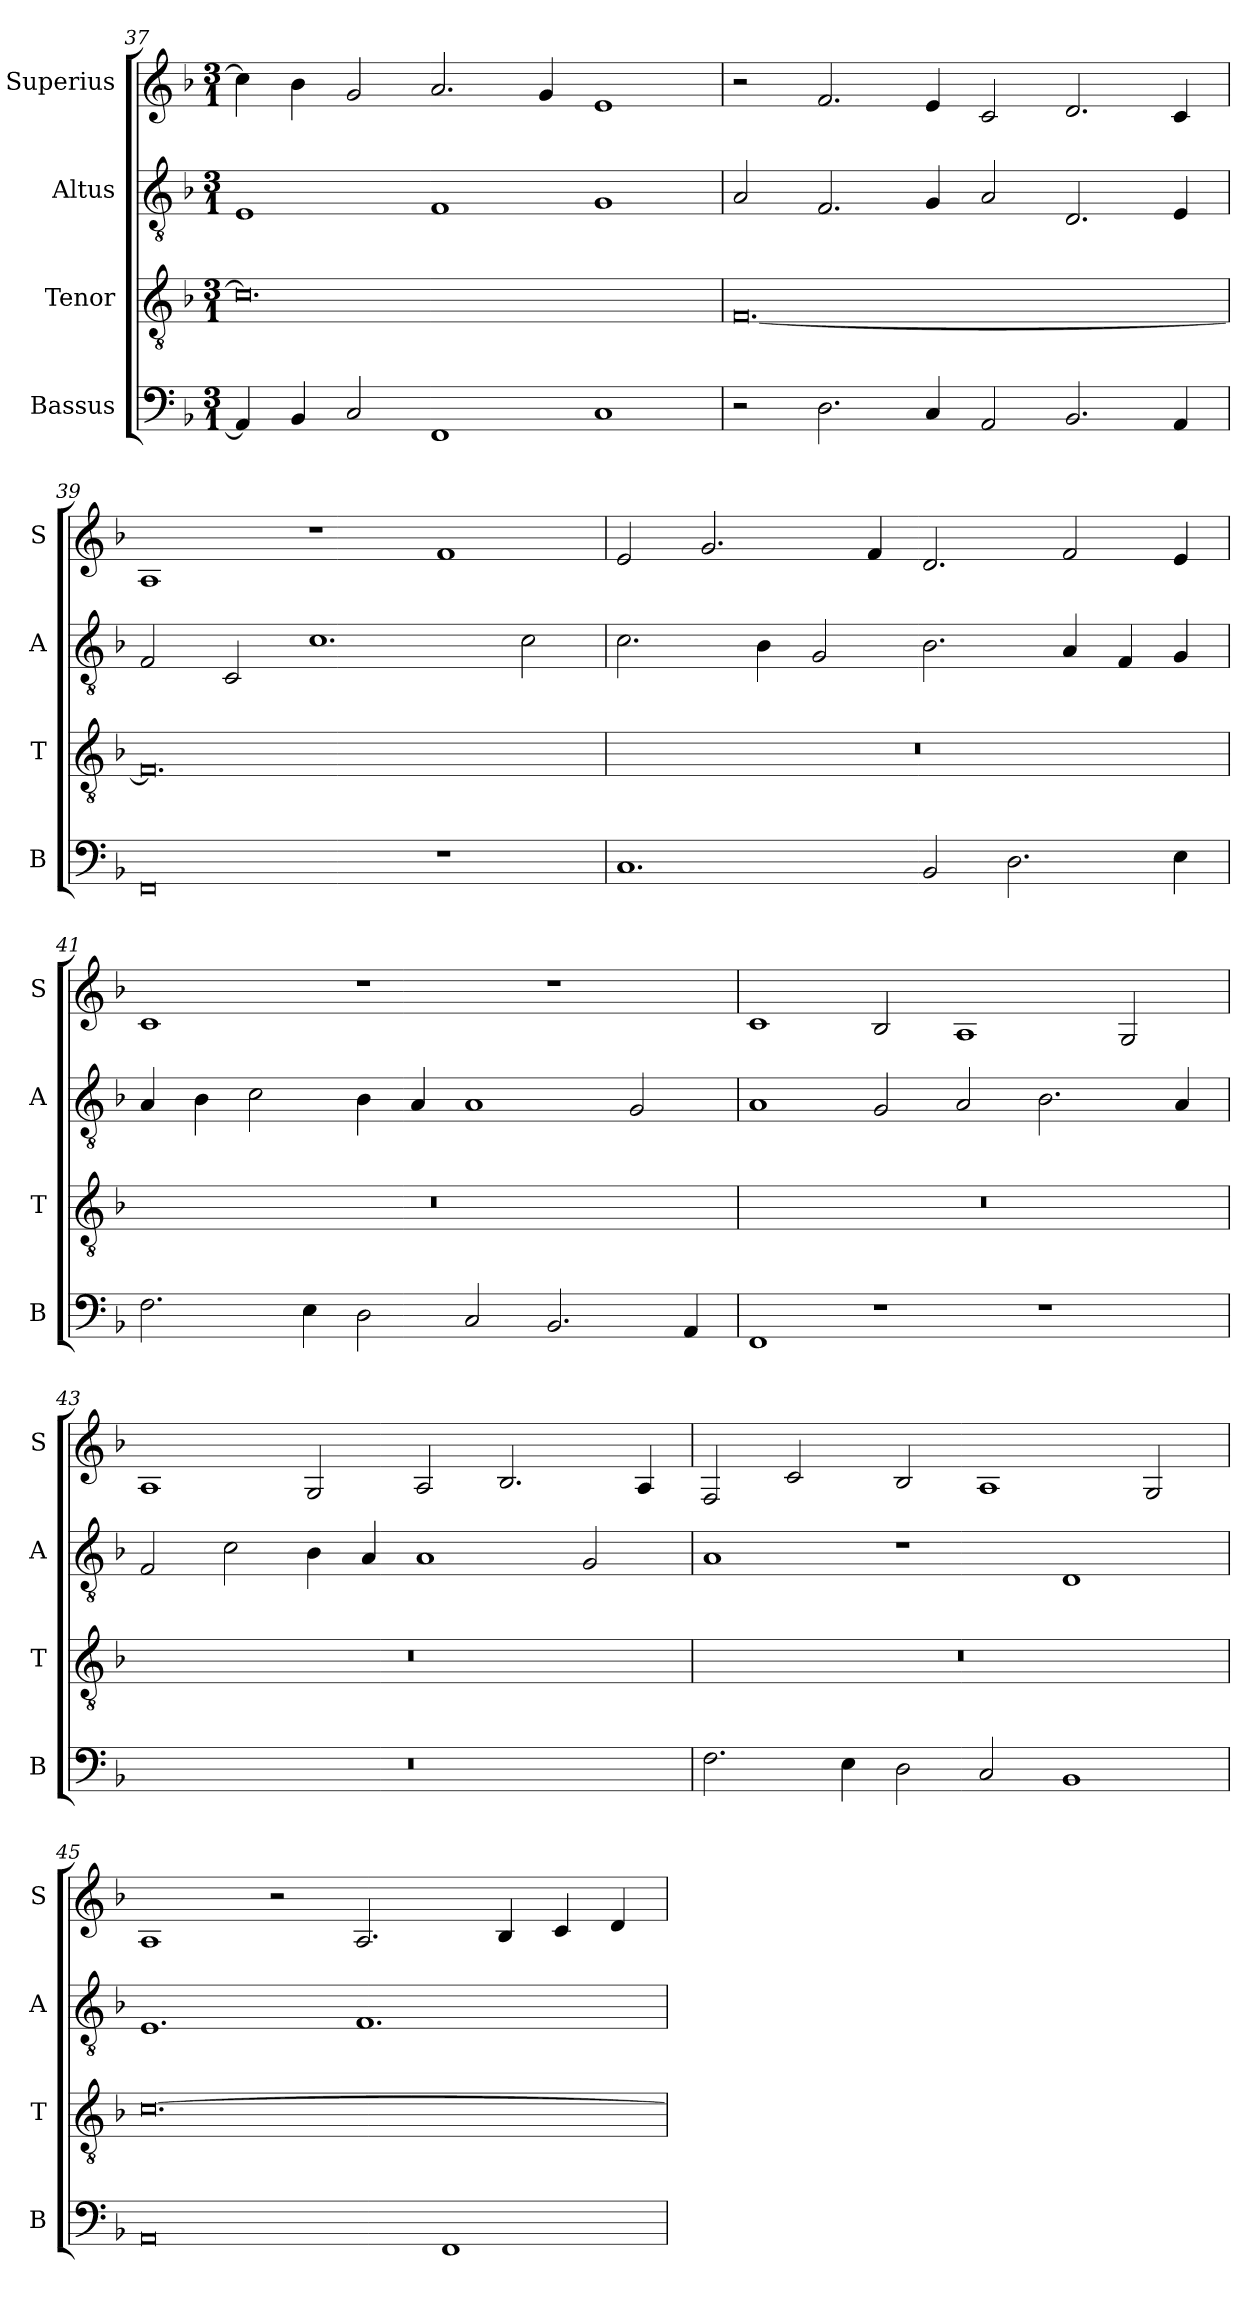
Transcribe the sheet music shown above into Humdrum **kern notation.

**kern	**kern	**kern	**kern
*part4	*part3	*part2	*part1
*staff4	*staff3	*staff2	*staff1
*I"Bassus	*I"Tenor	*I"Altus	*I"Superius
*I'B	*I'T	*I'A	*I'S
*clefF4	*clefGv2	*clefGv2	*clefG2
*k[b-]	*k[b-]	*k[b-]	*k[b-]
*M3/1	*M3/1	*M3/1	*M3/1
=37	=37	=37	=37
4AA/]	0.c]	1E	4cc\]
4BB-/	.	.	4b-\
2C/	.	.	2g/
1FF	.	1F	2.a/
.	.	.	4g/
1C	.	1G	1e
=38	=38	=38	=38
2r	[0.F	2A/	2r
2.D\	.	2.F/	2.f/
4C/	.	4G/	4e/
2AA/	.	2A/	2c/
2.BB-/	.	2.D/	2.d/
4AA/	.	4E/	4c/
=39	=39	=39	=39
0FF	0.F]	2F/	1A
.	.	2C/	.
.	.	1.c	1r
1r	.	.	1f
.	.	2c\	.
=40	=40	=40	=40
1.C	0.r	2.c\	2e/
.	.	.	2.g/
.	.	4B-\	.
.	.	2G/	.
.	.	.	4f/
2BB-/	.	2.B-\	2.d/
2.D\	.	.	.
.	.	4A/	2f/
.	.	4F/	.
4E\	.	4G/	4e/
=41	=41	=41	=41
2.F\	0.r	4A/	1c
.	.	4B-\	.
.	.	2c\	.
4E\	.	.	.
2D\	.	4B-\	1r
.	.	4A/	.
2C/	.	1A	.
2.BB-/	.	.	1r
.	.	2G/	.
4AA/	.	.	.
=42	=42	=42	=42
1FF	0.r	1A	1c
1r	.	2G/	2B-/
.	.	2A/	1A
1r	.	2.B-\	.
.	.	.	2G/
.	.	4A/	.
=43	=43	=43	=43
0.r	0.r	2F/	1A
.	.	2c\	.
.	.	4B-\	2G/
.	.	4A/	.
.	.	1A	2A/
.	.	.	2.B-/
.	.	2G/	.
.	.	.	4A/
=44	=44	=44	=44
2.F\	0.r	1A	2F/
.	.	.	2c/
4E\	.	.	.
2D\	.	1r	2B-/
2C/	.	.	1A
1BB-	.	1D	.
.	.	.	2G/
=45	=45	=45	=45
0AA	[0.c	1.E	1A
.	.	.	2r
.	.	1.F	2.A/
1FF	.	.	.
.	.	.	4B-/
.	.	.	4c/
.	.	.	4d/
=	=	=	=
*-	*-	*-	*-
